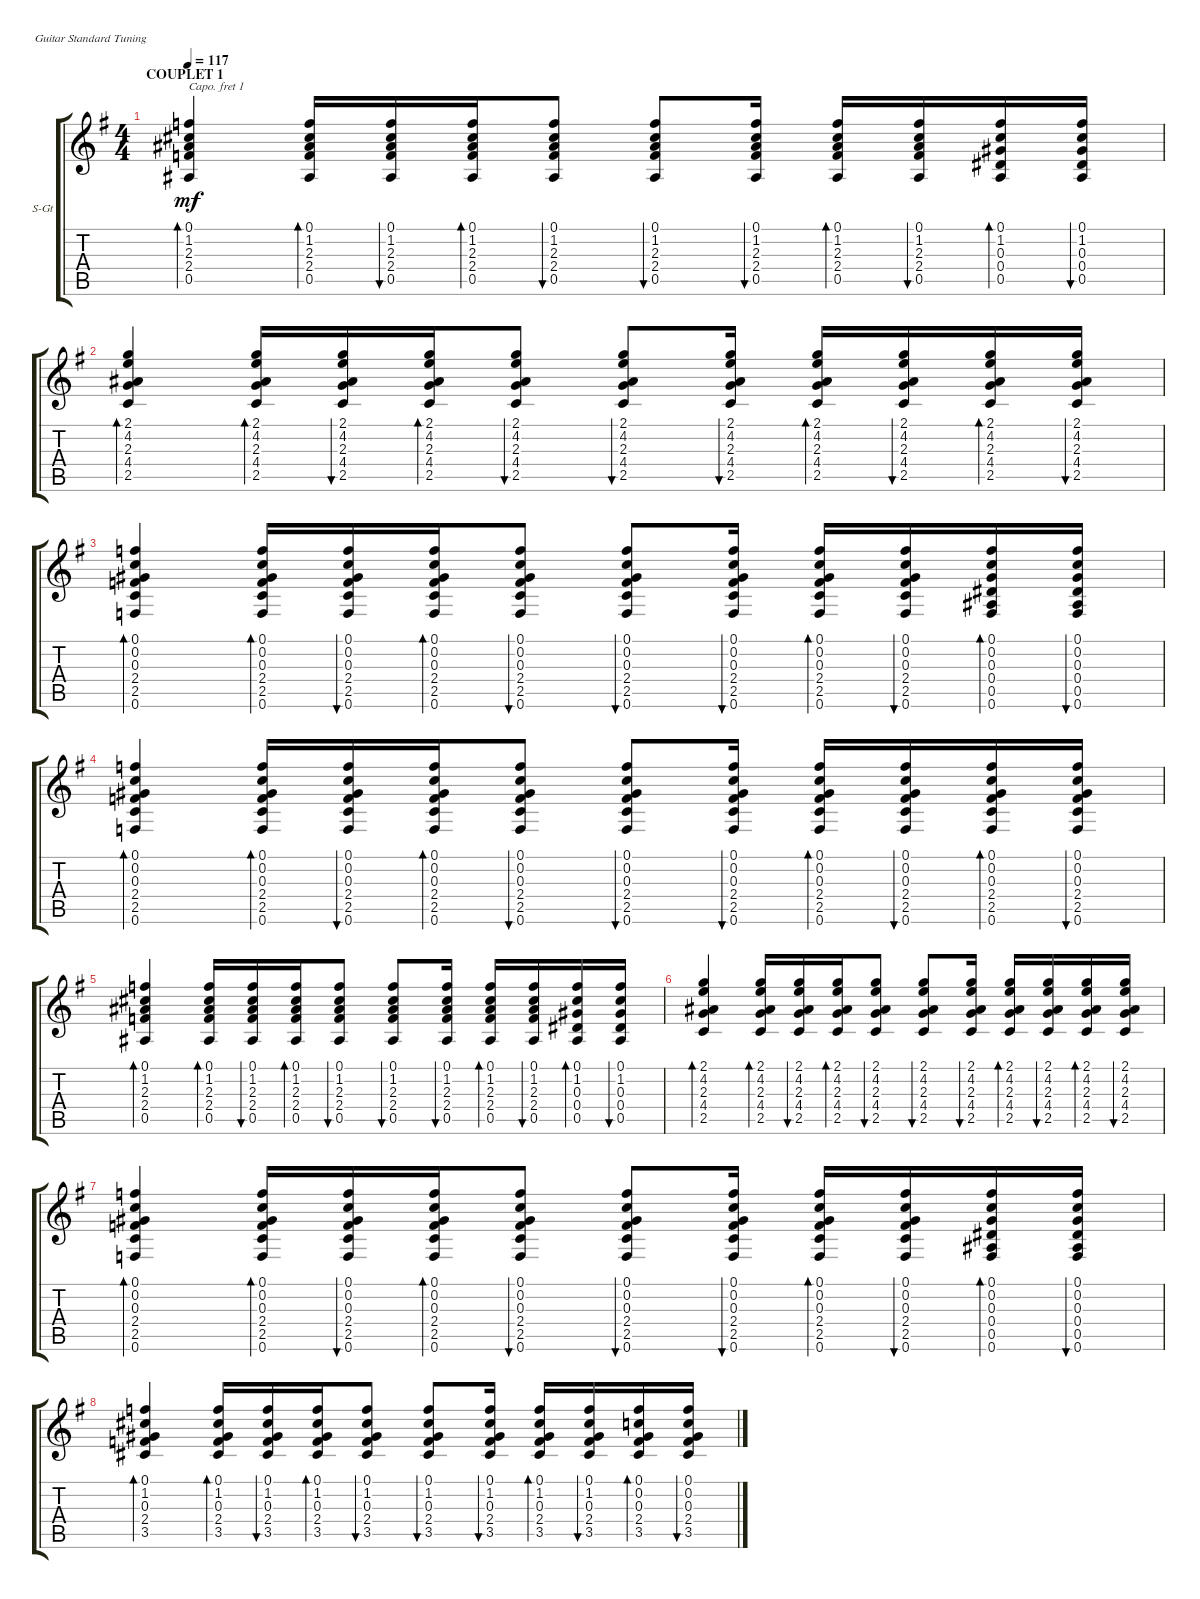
\defaultSystemsLayout 4
\bracketExtendMode groupsimilarinstruments
\firstSystemTrackNameOrientation horizontal
\otherSystemsTrackNameOrientation horizontal
\track ("Steel Guitar" "S-Gt") {instrument acousticguitarsteel}
\staff {score tabs}
\capo 1
\tuning (E4 B3 G3 D3 A2 E2)
\ts (4 4)
\section ("" "COUPLET 1")
\tempo 117
\clef g2
\ks eminor
(0.5 2.4 2.3 1.2 0.1).4{bd 30 dy mf} (0.5 2.4 2.3 1.2 0.1).16{bd 30} (0.5 2.4 2.3 1.2 0.1).16{bu 30} (0.5 2.4 2.3 1.2 0.1).16{bd 30} (0.5 2.4 2.3 1.2 0.1).8{bu 30} (0.5 2.4 2.3 1.2 0.1).8{bu 30} (0.5 2.4 2.3 1.2 0.1).16{bu 30} (0.5 2.4 2.3 1.2 0.1).16{bd 30} (0.5 2.4 2.3 1.2 0.1).16{bu 30} (0.5 0.4 0.3 1.2 0.1).16{bd 30} (0.5 0.4 0.3 1.2 0.1).16{bu 30} |
(2.5 4.4 2.3 4.2 2.1).4{bd 30} (2.5 4.4 2.3 4.2 2.1).16{bd 30} (2.5 4.4 2.3 4.2 2.1).16{bu 30} (2.5 4.4 2.3 4.2 2.1).16{bd 30} (2.5 4.4 2.3 4.2 2.1).8{bu 30} (2.5 4.4 2.3 4.2 2.1).8{bu 30} (2.5 4.4 2.3 4.2 2.1).16{bu 30} (2.5 4.4 2.3 4.2 2.1).16{bd 30} (2.5 4.4 2.3 4.2 2.1).16{bu 30} (2.5 4.4 2.3 4.2 2.1).16{bd 30} (2.5 4.4 2.3 4.2 2.1).16{bu 30} |
(2.5 2.4 0.3 0.2 0.1 0.6).4{bd 30} (2.5 2.4 0.3 0.2 0.1 0.6).16{bd 30} (2.5 2.4 0.3 0.2 0.1 0.6).16{bu 30} (2.5 2.4 0.3 0.2 0.1 0.6).16{bd 30} (2.5 2.4 0.3 0.2 0.1 0.6).8{bu 30} (2.5 2.4 0.3 0.2 0.1 0.6).8{bu 30} (2.5 2.4 0.3 0.2 0.1 0.6).16{bu 30} (2.5 2.4 0.3 0.2 0.1 0.6).16{bd 30} (2.5 2.4 0.3 0.2 0.1 0.6).16{bu 30} (0.5 0.4 0.3 0.2 0.1 0.6).16{bd 30} (0.5 0.4 0.3 0.2 0.1 0.6).16{bu 30} |
(2.5 2.4 0.3 0.2 0.1 0.6).4{bd 30} (2.5 2.4 0.3 0.2 0.1 0.6).16{bd 30} (2.5 2.4 0.3 0.2 0.1 0.6).16{bu 30} (2.5 2.4 0.3 0.2 0.1 0.6).16{bd 30} (2.5 2.4 0.3 0.2 0.1 0.6).8{bu 30} (2.5 2.4 0.3 0.2 0.1 0.6).8{bu 30} (2.5 2.4 0.3 0.2 0.1 0.6).16{bu 30} (2.5 2.4 0.3 0.2 0.1 0.6).16{bd 30} (2.5 2.4 0.3 0.2 0.1 0.6).16{bu 30} (2.5 2.4 0.3 0.2 0.1 0.6).16{bd 30} (2.5 2.4 0.3 0.2 0.1 0.6).16{bu 30} |
(0.5 2.4 2.3 1.2 0.1).4{bd 30} (0.5 2.4 2.3 1.2 0.1).16{bd 30} (0.5 2.4 2.3 1.2 0.1).16{bu 30} (0.5 2.4 2.3 1.2 0.1).16{bd 30} (0.5 2.4 2.3 1.2 0.1).8{bu 30} (0.5 2.4 2.3 1.2 0.1).8{bu 30} (0.5 2.4 2.3 1.2 0.1).16{bu 30} (0.5 2.4 2.3 1.2 0.1).16{bd 30} (0.5 2.4 2.3 1.2 0.1).16{bu 30} (0.5 0.4 0.3 1.2 0.1).16{bd 30} (0.5 0.4 0.3 1.2 0.1).16{bu 30} |
(2.5 4.4 2.3 4.2 2.1).4{bd 30} (2.5 4.4 2.3 4.2 2.1).16{bd 30} (2.5 4.4 2.3 4.2 2.1).16{bu 30} (2.5 4.4 2.3 4.2 2.1).16{bd 30} (2.5 4.4 2.3 4.2 2.1).8{bu 30} (2.5 4.4 2.3 4.2 2.1).8{bu 30} (2.5 4.4 2.3 4.2 2.1).16{bu 30} (2.5 4.4 2.3 4.2 2.1).16{bd 30} (2.5 4.4 2.3 4.2 2.1).16{bu 30} (2.5 4.4 2.3 4.2 2.1).16{bd 30} (2.5 4.4 2.3 4.2 2.1).16{bu 30} |
(2.5 2.4 0.3 0.2 0.1 0.6).4{bd 30} (2.5 2.4 0.3 0.2 0.1 0.6).16{bd 30} (2.5 2.4 0.3 0.2 0.1 0.6).16{bu 30} (2.5 2.4 0.3 0.2 0.1 0.6).16{bd 30} (2.5 2.4 0.3 0.2 0.1 0.6).8{bu 30} (2.5 2.4 0.3 0.2 0.1 0.6).8{bu 30} (2.5 2.4 0.3 0.2 0.1 0.6).16{bu 30} (2.5 2.4 0.3 0.2 0.1 0.6).16{bd 30} (2.5 2.4 0.3 0.2 0.1 0.6).16{bu 30} (0.5 0.4 0.3 0.2 0.1 0.6).16{bd 30} (0.5 0.4 0.3 0.2 0.1 0.6).16{bu 30} |
(3.5 2.4 0.3 1.2 0.1).4{bd 30} (3.5 2.4 0.3 1.2 0.1).16{bd 30} (3.5 2.4 0.3 1.2 0.1).16{bu 30} (3.5 2.4 0.3 1.2 0.1).16{bd 30} (3.5 2.4 0.3 1.2 0.1).8{bu 30} (3.5 2.4 0.3 1.2 0.1).8{bu 30} (3.5 2.4 0.3 1.2 0.1).16{bu 30} (3.5 2.4 0.3 1.2 0.1).16{bd 30} (3.5 2.4 0.3 1.2 0.1).16{bu 30} (3.5 2.4 0.3 0.2 0.1).16{bd 30} (3.5 2.4 0.3 0.2 0.1).16{bu 30}
